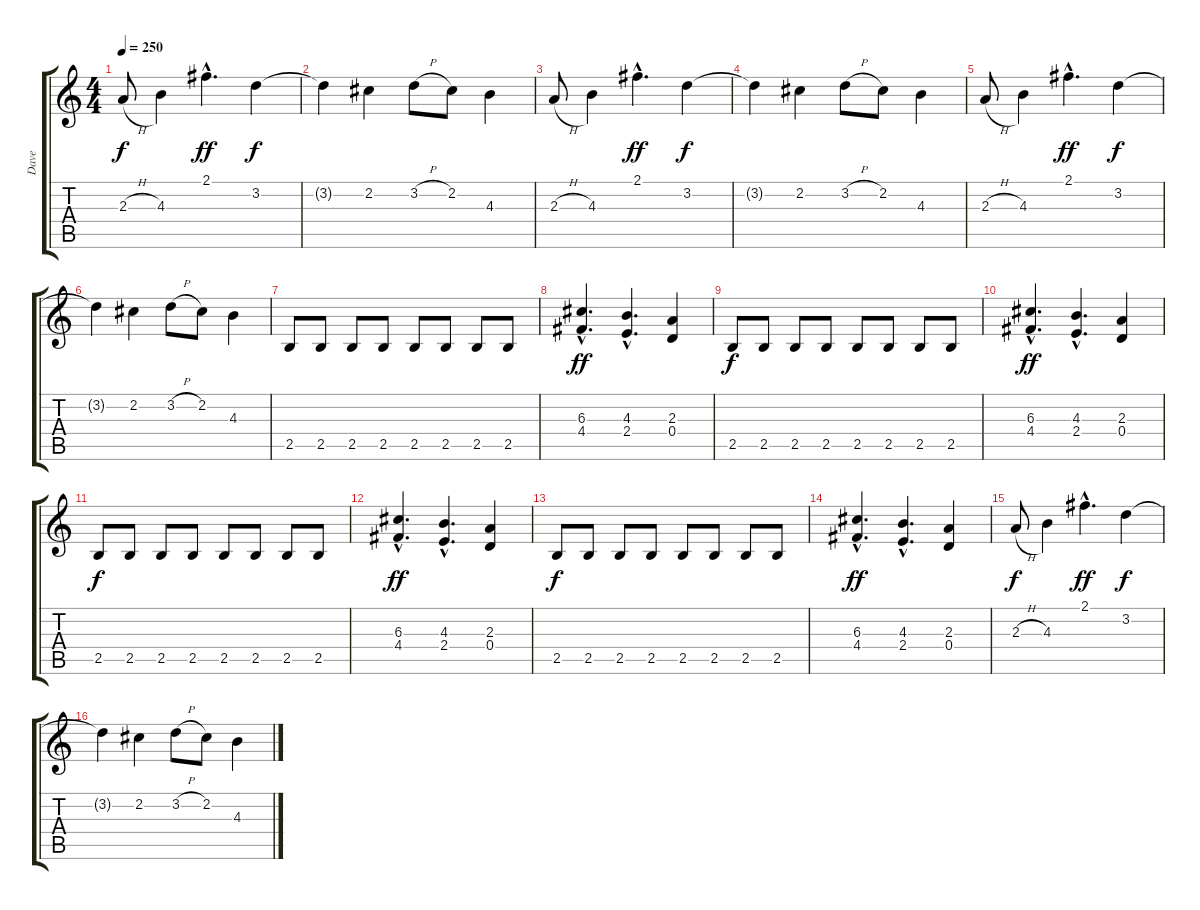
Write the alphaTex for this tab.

\track ("Dave" "Dave") {instrument overdrivenguitar}
\staff {score tabs}
\tuning (E4 B3 G3 D3 A2 E2) {hide}
\ts (4 4)
\tempo 250
\clef g2
\ks c
2.3{h}.8{dy f} 4.3.4 2.1{hac}.4{d dy ff} 3.2.4{dy f} |
3.2{t}.4 2.2.4 3.2{h}.8 2.2.8 4.3.4 |
2.3{h}.8 4.3.4 2.1{hac}.4{d dy ff} 3.2.4{dy f} |
3.2{t}.4 2.2.4 3.2{h}.8 2.2.8 4.3.4 |
2.3{h}.8 4.3.4 2.1{hac}.4{d dy ff} 3.2.4{dy f} |
3.2{t}.4 2.2.4 3.2{h}.8 2.2.8 4.3.4 |
2.5.8 2.5.8 2.5.8 2.5.8 2.5.8 2.5.8 2.5.8 2.5.8 |
(6.3{hac} 4.4{hac}).4{d dy ff} (4.3{hac} 2.4{hac}).4{d} (2.3 0.4).4 |
2.5.8{dy f} 2.5.8 2.5.8 2.5.8 2.5.8 2.5.8 2.5.8 2.5.8 |
(6.3{hac} 4.4{hac}).4{d dy ff} (4.3{hac} 2.4{hac}).4{d} (2.3 0.4).4 |
2.5.8{dy f} 2.5.8 2.5.8 2.5.8 2.5.8 2.5.8 2.5.8 2.5.8 |
(6.3{hac} 4.4{hac}).4{d dy ff} (4.3{hac} 2.4{hac}).4{d} (2.3 0.4).4 |
2.5.8{dy f} 2.5.8 2.5.8 2.5.8 2.5.8 2.5.8 2.5.8 2.5.8 |
(6.3{hac} 4.4{hac}).4{d dy ff} (4.3{hac} 2.4{hac}).4{d} (2.3 0.4).4 |
2.3{h}.8{dy f} 4.3.4 2.1{hac}.4{d dy ff} 3.2.4{dy f} |
3.2{t}.4 2.2.4 3.2{h}.8 2.2.8 4.3.4
